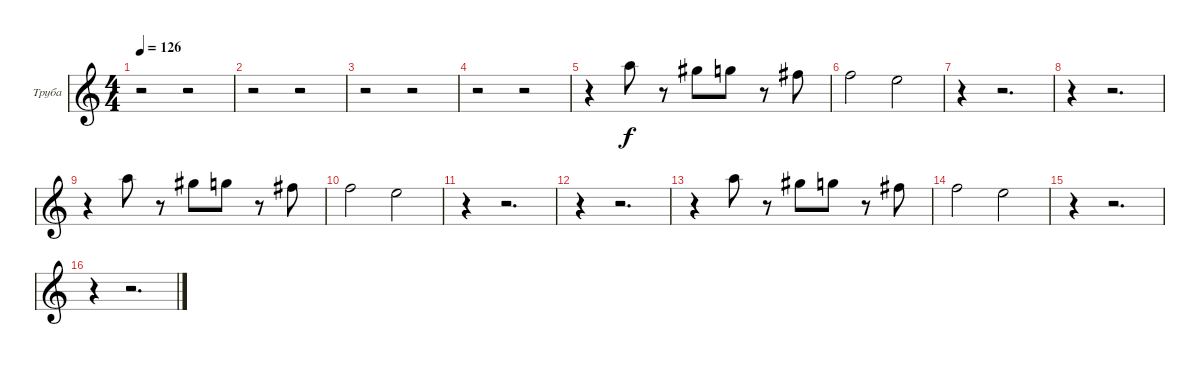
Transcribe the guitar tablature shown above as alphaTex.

\bracketExtendMode groupsimilarinstruments
\firstSystemTrackNameOrientation horizontal
\otherSystemsTrackNameOrientation horizontal
\track ("Труба" "Труба") {instrument trombone}
\staff {score}
\tuning (E4 B3 G3 D3 A2 E2)
\displaytranspose 12
\ts (4 4)
\tempo 126
\clef g2
\ks c
r.2{dy f} r.2 |
r.2 r.2 |
r.2 r.2 |
r.2 r.2 |
r.4 5.1.8 r.8 4.1.8 3.1.8 r.8 2.1.8 |
1.1.2 0.1.2 |
r.4 r.2{d} |
r.4 r.2{d} |
r.4 5.1.8 r.8 4.1.8 3.1.8 r.8 2.1.8 |
1.1.2 0.1.2 |
r.4 r.2{d} |
r.4 r.2{d} |
r.4 5.1.8 r.8 4.1.8 3.1.8 r.8 2.1.8 |
1.1.2 0.1.2 |
r.4 r.2{d} |
r.4 r.2{d}
